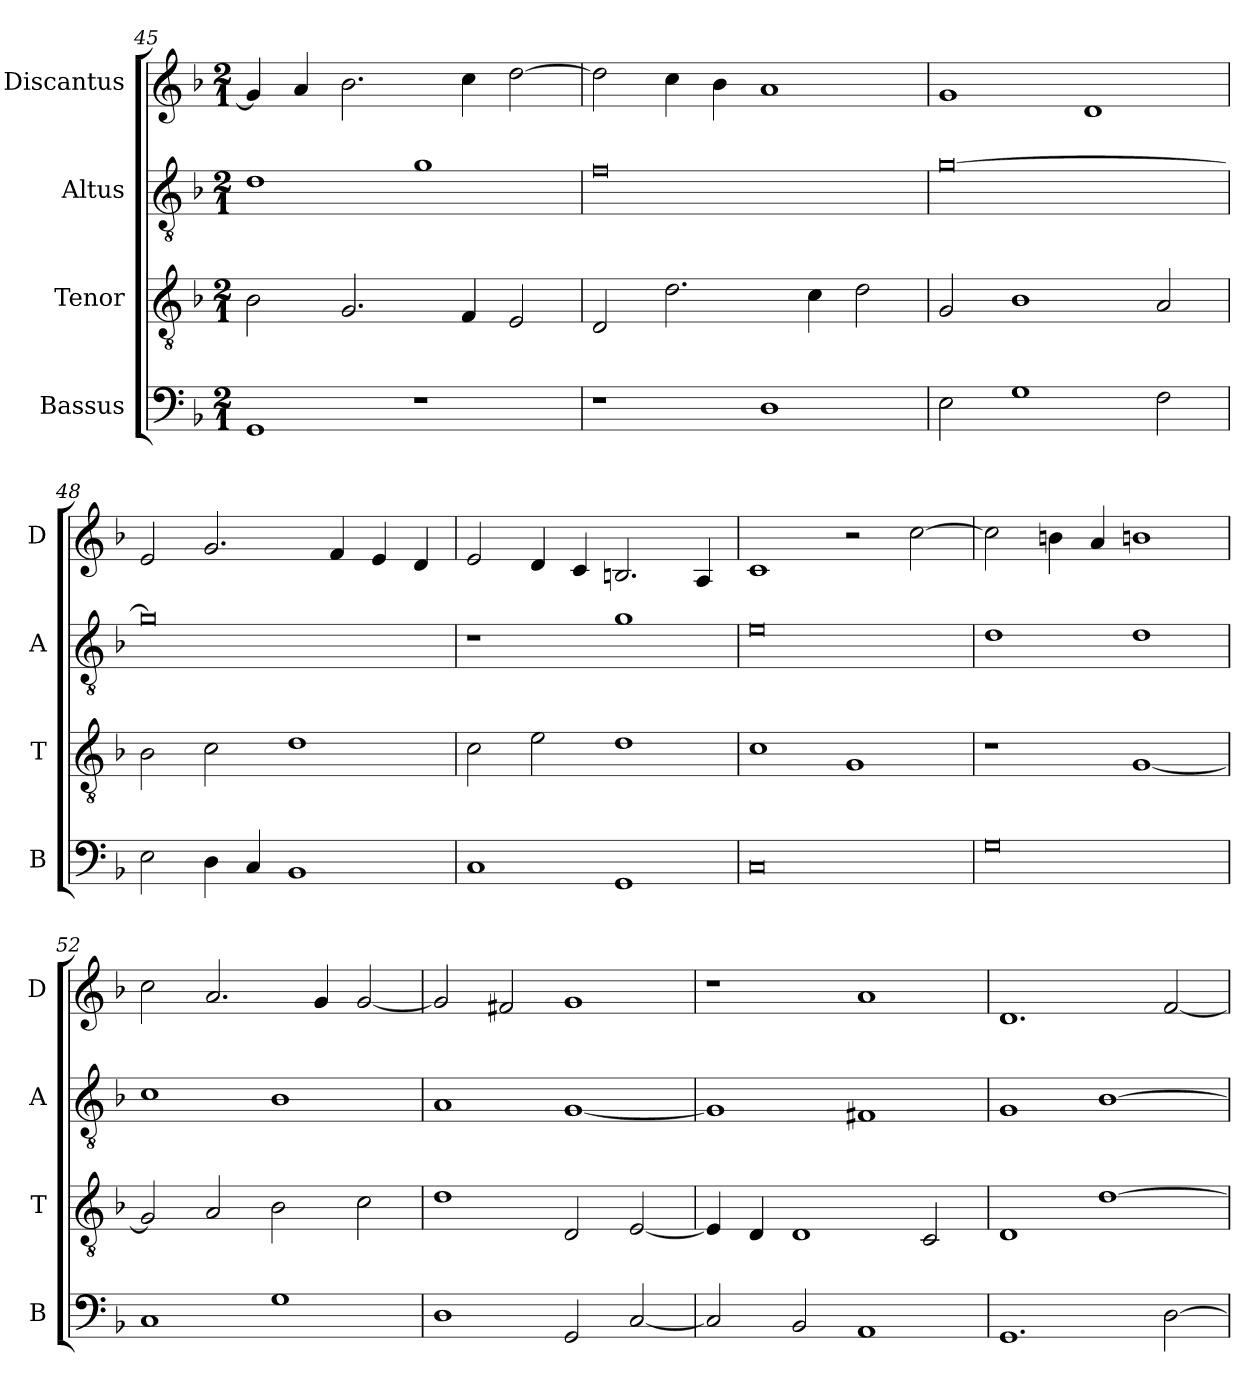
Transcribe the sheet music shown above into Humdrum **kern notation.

**kern	**kern	**kern	**kern
*part4	*part3	*part2	*part1
*staff4	*staff3	*staff2	*staff1
*I"Bassus	*I"Tenor	*I"Altus	*I"Discantus
*I'B	*I'T	*I'A	*I'D
*clefF4	*clefGv2	*clefGv2	*clefG2
*k[b-]	*k[b-]	*k[b-]	*k[b-]
*M2/1	*M2/1	*M2/1	*M2/1
=45	=45	=45	=45
1GG	2B-	1d	4g]
.	.	.	4a
.	2.G	.	2.b-
1r	.	1g	.
.	4F	.	4cc
.	2E	.	[2dd
=46	=46	=46	=46
1r	2D	0f	2dd]
.	2.d	.	4cc
.	.	.	4b-
1D	.	.	1a
.	4c	.	.
.	2d	.	.
=47	=47	=47	=47
2E	2G	[0g	1g
1G	1B-	.	.
.	.	.	1d
2F	2A	.	.
=48	=48	=48	=48
2E	2B-	0g]	2e
4D	2c	.	2.g
4C	.	.	.
1BB-	1d	.	.
.	.	.	4f
.	.	.	4e
.	.	.	4d
=49	=49	=49	=49
1C	2c	1r	2e
.	2e	.	4d
.	.	.	4c
1GG	1d	1g	2.Bn
.	.	.	4A
=50	=50	=50	=50
0C	1c	0e	1c
.	1G	.	2r
.	.	.	[2cc
=51	=51	=51	=51
0G	1r	1d	2cc]
.	.	.	4bn
.	.	.	4a
.	[1G	1d	1bn
=52	=52	=52	=52
1C	2G]	1c	2cc
.	2A	.	2.a
1G	2B-	1B-	.
.	.	.	4g
.	2c	.	[2g
=53	=53	=53	=53
1D	1d	1A	2g]
.	.	.	2f#X
2GG	2D	[1G	1g
[2C	[2E	.	.
=54	=54	=54	=54
2C]	4E]	1G]	1r
.	4D	.	.
2BB-	1D	.	.
1AA	.	1F#X	1a
.	2C	.	.
=55	=55	=55	=55
1.GG	1D	1G	1.d
.	[1d	[1B-	.
[2D	.	.	[2f
=	=	=	=
*-	*-	*-	*-
